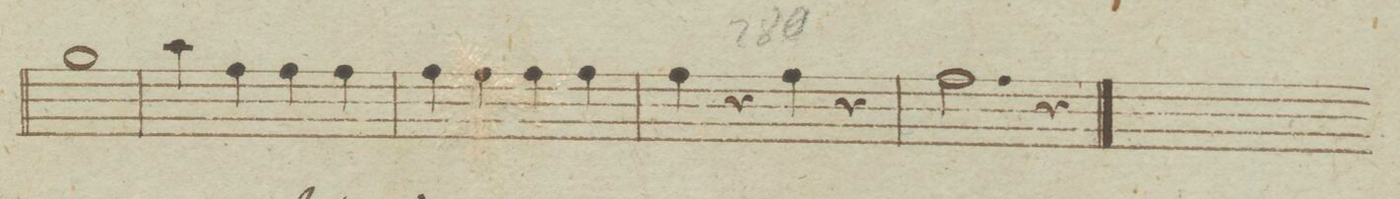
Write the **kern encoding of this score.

**kern	**dynam
*I"Clarinetto 1o. in B	*
*clefG2	*
*k[b-e-a-]	*
*met(c)	*
*M4/4	*
1ff	.
=274	=274
4gg\	.
4ee-\	.
4ee-\	.
4ee-\	.
=275	=275
4ee-\	.
4ee-\	.
4ee-\	.
4ee-\	.
=276	=276
4ee-\	.
4r	.
4ee-\	.
4r	.
=277	=277
2.ee-\	.
4r	.
==	==
*-	*-
